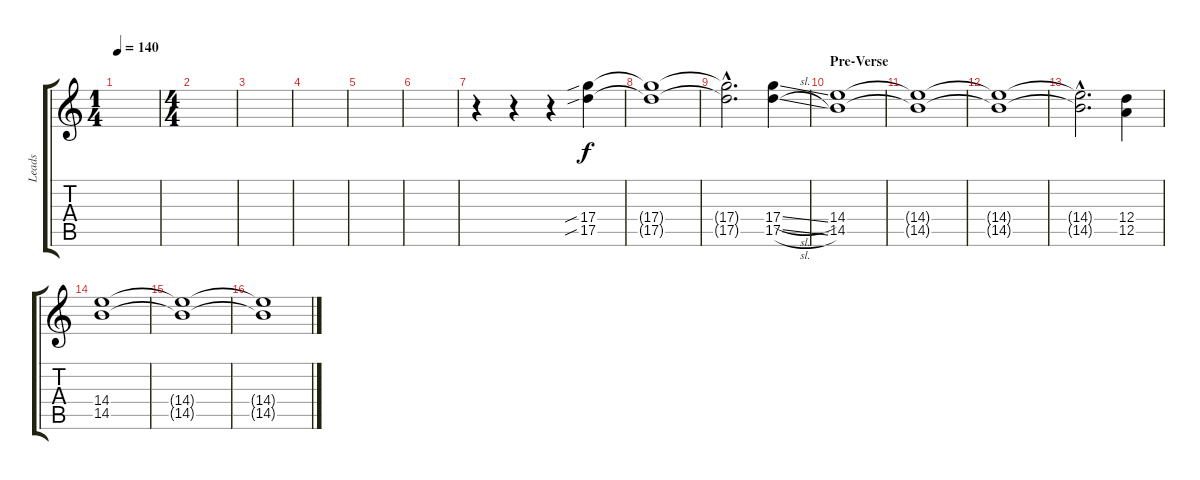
\track ("Leads" "Leads") {instrument distortionguitar}
\staff {score tabs}
\tuning (E4 B3 G3 D3 A2 E2) {hide}
\ts (1 4)
\tempo 140
\clef g2
\ks c
|
\ts (4 4)
|
|
|
|
|
r.4 r.4 r.4 (17.4{sib} 17.5{sib}).4 |
(17.4{t} 17.5{t}).1 |
(17.4{hac t} 17.5{hac t}).2{d} (17.4{sl} 17.5{sl}).4 |
\section ("" "Pre-Verse")
(14.4 14.5).1{volume 9} |
(14.4{t} 14.5{t}).1 |
(14.4{t} 14.5{t}).1 |
(14.4{hac t} 14.5{hac t}).2{d} (12.4 12.5).4{volume 13} |
(14.4 14.5).1{volume 9} |
(14.4{t} 14.5{t}).1 |
(14.4{t} 14.5{t}).1
